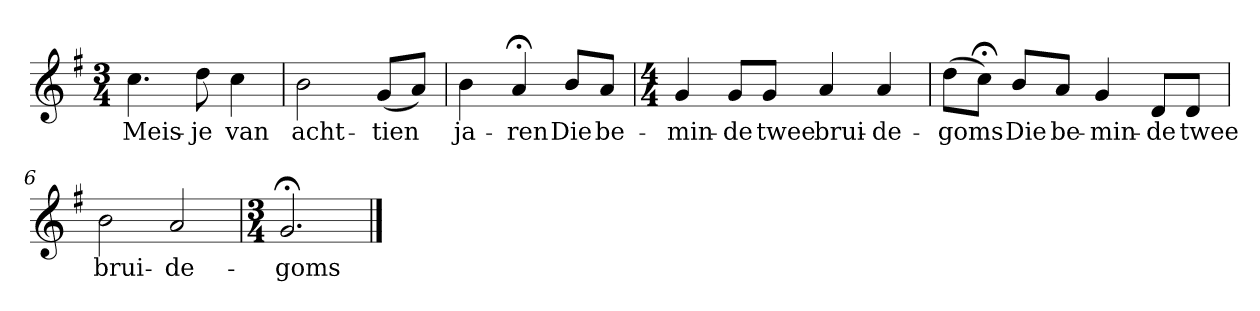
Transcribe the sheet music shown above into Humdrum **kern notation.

**kern	**text
*part1	*part1
*staff1	*staff1
*k[f#]	*
*G:	*
*M3/4	*
*MM120	*
=1	=1
4.cc	Meis-
8dd	-je
4cc	van
=2	=2
2b	acht-
(8gL	-tien
8aJ)	.
=3	=3
4b	ja-
4a;<	-ren
8bL	Die
8aJ	be-
=4	=4
*M4/4	*
4g	-min-
8gL	-de
8gJ	twee
4a	brui-
4a	-de-
=5	=5
(8ddL	-goms
8cc;<J)	.
8bL	Die
8aJ	be-
4g	-min-
8dL	-de
8dJ	twee
=6	=6
2b	brui-
2a	-de-
=7	=7
*M3/4	*
2.g;<	-goms
==	==
*-	*-
